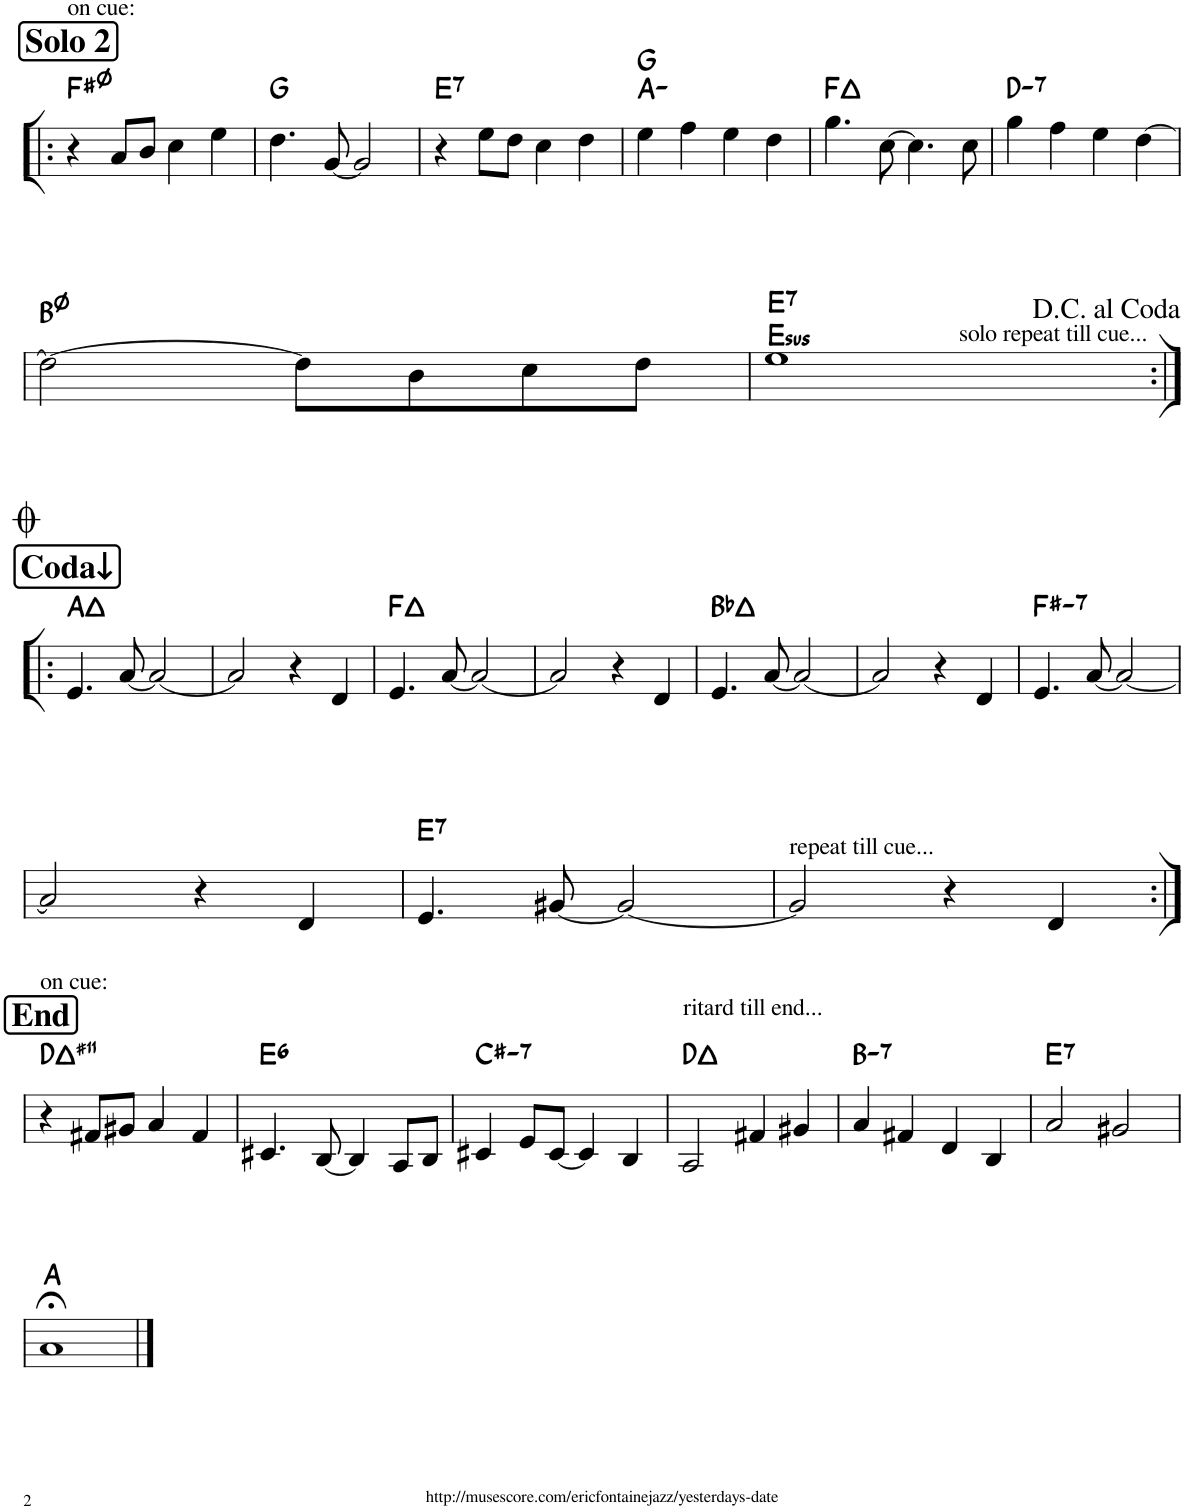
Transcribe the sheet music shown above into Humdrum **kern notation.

**kern	**harte
*part1	*part1
*staff1	*
*I"Piano	*
*I'Pno	*
!!LO:PB:g=z
*clefG2	*
*k[]	*
*M4/4	*
=32!|:	=32!|:
!LO:TX:a:B:t=Solo 2	!
!LO:TX:a:t=on cue&colon;	!LO:H:kt=-7b5
4r	F#:hdim7
8a/L	.
8b/J	.
4cc\	.
4ee\	.
=33	=33
4.dd\	G:maj
[8g/	.
2g/]	.
=34	=34
!	!LO:H:kt=7
4r	E:7
8ee\L	.
8dd\J	.
4cc\	.
4dd\	.
=35	=35
4ee\	A:min G:maj
4ff\	.
4ee\	.
4dd\	.
=36	=36
!	!LO:H:kt=ma7
4.gg\	F:maj7
[8cc\	.
4.cc\]	.
8cc\	.
=37	=37
!	!LO:H:kt=7
4gg\	D:min7
4ff\	.
4ee\	.
[4dd\	.
!!LO:LB:g=z
=38	=38
!	!LO:H:kt=-7b5
2dd\_	B:hdim7
8dd\L]	.
8b\	.
8cc\	.
8dd\J	.
=39	=39
*^	*
!	!	!LO:H:n=1:kt=sus
!	!	!LO:H:n=2:kt=7
1ee	2ryy	E:sus4 E:7
!	!LO:TX:a:t=solo repeat till cue...	!
.	2ryy	.
!!LO:LB:g=z	!!
=40:|!|:	=40:|!|:	=40:|!|:
!LO:TX:a:B:t=Coda↓	!	!LO:H:kt=ma7
*v	*v	*
4.e/	A:maj7
[8a/	.
2a/_	.
=41	=41
2a/]	.
4r	.
4d/	.
=42	=42
!	!LO:H:kt=ma7
4.e/	F:maj7
[8a/	.
2a/_	.
=43	=43
2a/]	.
4r	.
4d/	.
=44	=44
!	!LO:H:kt=ma7
4.e/	Bb:maj7
[8a/	.
2a/_	.
=45	=45
2a/]	.
4r	.
4d/	.
=46	=46
!	!LO:H:kt=7
4.e/	F#:min7
[8a/	.
2a/_	.
!!LO:LB:g=z
=47	=47
2a/]	.
4r	.
4d/	.
=48	=48
!	!LO:H:kt=7
4.e/	E:7
[8g#X/	.
2g#/_	.
=49	=49
!LO:TX:a:t=repeat till cue...	!
2g#/]	.
4r	.
4d/	.
!!LO:LB:g=z
=50:|!	=50:|!
!LO:TX:a:B:t=End	!
!LO:TX:a:t=on cue&colon;	!LO:H:kt=ma7
4r	D:maj7(#11)
8f#X/L	.
8g#X/J	.
4a/	.
4f#/	.
=51	=51
!	!LO:H:kt=6
4.c#X/	E:maj6
[8B/	.
4B/]	.
8A/L	.
8B/J	.
=52	=52
!	!LO:H:kt=7
4c#X/	C#:min7
8e/L	.
[8c#/J	.
4c#/]	.
4B/	.
=53	=53
!LO:TX:a:t=ritard till end...	!LO:H:kt=ma7
2A/	D:maj7
4f#X/	.
4g#X/	.
=54	=54
!	!LO:H:kt=7
4a/	B:min7
4f#X/	.
4d/	.
4B/	.
=55	=55
!	!LO:H:kt=7
2a/	E:7
2g#X/	.
!!LO:LB:g=z
=56	=56
1a;<	A:maj
==	==
*-	*-
